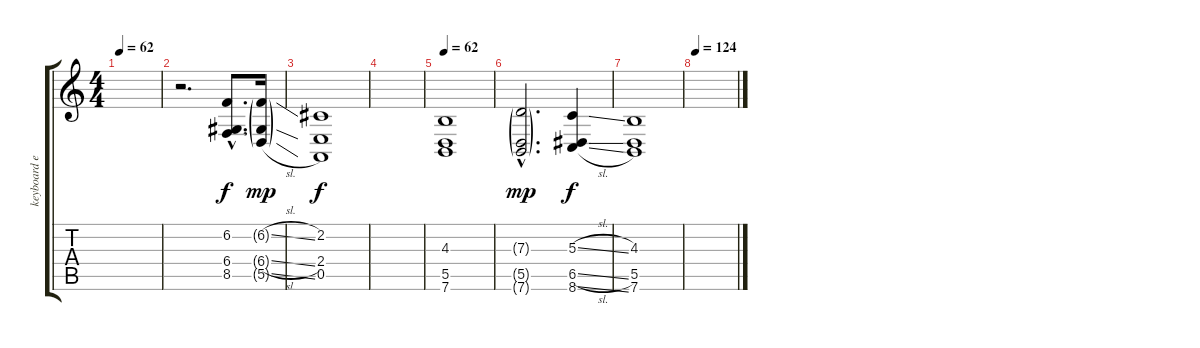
\track ("keyboard echo" "keyboard e") {instrument electricpiano1}
\staff {score tabs}
\tuning (E4 B3 G3 D3 A2 E2) {hide}
\ts (4 4)
\tempo 62
\clef g2
\ks c
|
r.2{d} (6.2{hac} 6.4{hac} 8.5{hac}).8{d} (6.2{sl g} 6.4{sl g} 5.5{sl g}).16{dy mp} |
(2.2 2.4 0.5).1{dy f} |
|
\tempo 62
(4.3 5.5 7.6).1 |
(7.3{g hac} 5.5{g hac} 7.6{g hac}).2{d dy mp} (5.3{sl} 6.5{sl} 8.6{sl}).4{dy f} |
(4.3 5.5 7.6).1 |
\tempo 124
